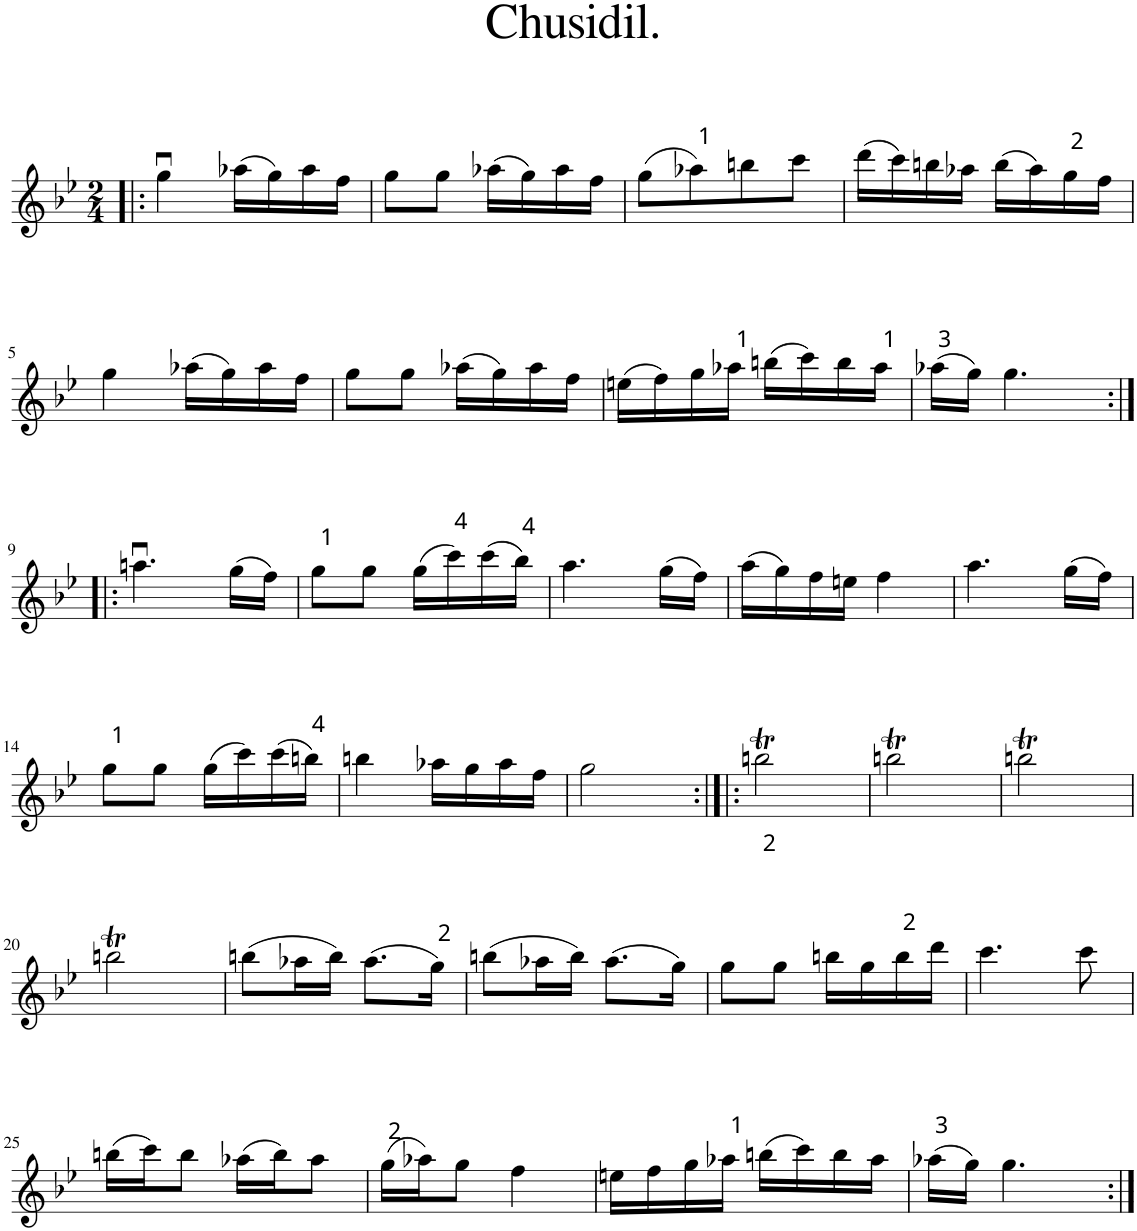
**kern
*part1
*staff1
*I"Piano
*I'Pno.
*clefG2
*k[b-e-]
*g:
*M2/4
=1!|:
4ggu\
(16aa-X\LL
16gg\)
16aa-\
16ff\JJ
=2
8gg\L
8gg\J
(16aa-X\LL
16gg\)
16aa-\
16ff\JJ
=3
(8gg\L
8aa-X\)
8bbn\
8ccc\J
=4
(16ddd\LL
16ccc\)
16bbn\
16aa-X\JJ
(16bb\LL
16aa-\)
16gg\
16ff\JJ
!!LO:LB:g=z
=5
4gg\
(16aa-X\LL
16gg\)
16aa-\
16ff\JJ
=6
8gg\L
8gg\J
(16aa-X\LL
16gg\)
16aa-\
16ff\JJ
=7
(16een\LL
16ff\)
16gg\
16aa-X\JJ
(16bbn\LL
16ccc\)
16bb\
16aa-\JJ
=8
(16aa-X\LL
16gg\JJ)
4.gg\
!!LO:LB:g=z
=9:|!|:
4.aanu\
(16gg\LL
16ff\JJ)
=10
8gg\L
8gg\J
(16gg\LL
16ccc\)
(16ccc\
16bb-\JJ)
=11
4.aa\
(16gg\LL
16ff\JJ)
=12
(16aa\LL
16gg\)
16ff\
16een\JJ
4ff\
=13
4.aa\
(16gg\LL
16ff\JJ)
!!LO:LB:g=z
=14
8gg\L
8gg\J
(16gg\LL
16ccc\)
(16ccc\
16bbn\JJ)
=15
4bbn\
16aa-X\LL
16gg\
16aa-\
16ff\JJ
=16
2gg\
=17:|!|:
2bbnt<\
=18
2bbnt\
=19
2bbnt\
!!LO:LB:g=z
=20
2bbnt\
=21
(8bbn\L
16aa-X\L
16bb\JJ)
(8.aa-\L
16gg\Jk)
=22
(8bbn\L
16aa-X\L
16bb\JJ)
(8.aa-\L
16gg\Jk)
=23
8gg\L
8gg\J
16bbn\LL
16gg\
16bb\
16ddd\JJ
=24
4.ccc\
8ccc\
!!LO:LB:g=z
=25
(16bbn\LL
16ccc\J)
8bb\J
(16aa-X\LL
16bb\J)
8aa-\J
=26
(16gg\LL
16aa-X\J)
8gg\J
4ff\
=27
16een\LL
16ff\
16gg\
16aa-X\JJ
(16bbn\LL
16ccc\)
16bb\
16aa-\JJ
=28
(16aa-X\LL
16gg\JJ)
4.gg\
=:|!
*-
